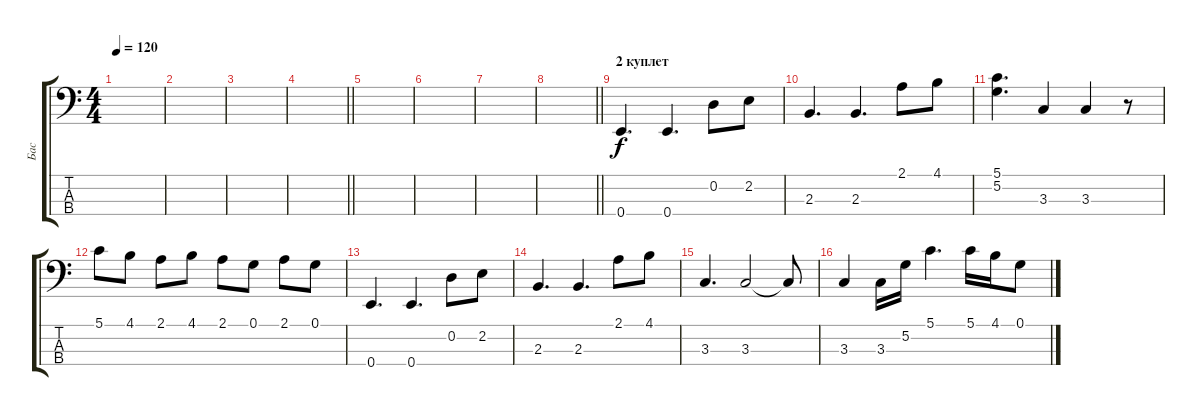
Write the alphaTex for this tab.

\track ("Бас" "Бас") {instrument slapbass1}
\staff {score tabs}
\tuning (G2 D2 A1 E1) {hide}
\ts (4 4)
\section ("" "")
\tempo 120
\clef f4
\ks c
|
|
|
\barLineRight lightlight
|
|
|
|
\barLineRight lightlight
|
\section ("" "2 куплет")
0.4.4{d} 0.4.4{d} 0.2.8 2.2.8 |
2.3.4{d} 2.3.4{d} 2.1.8 4.1.8 |
(5.1 5.2).4{d} 3.3.4 3.3.4 r.8 |
5.1.8 4.1.8 2.1.8 4.1.8 2.1.8 0.1.8 2.1.8 0.1.8 |
0.4.4{d} 0.4.4{d} 0.2.8 2.2.8 |
2.3.4{d} 2.3.4{d} 2.1.8 4.1.8 |
3.3.4{d} 3.3.2 3.3{t}.8 |
3.3.4 3.3.16 5.2.16 5.1.4{d} 5.1.16 4.1.16 0.1.8
